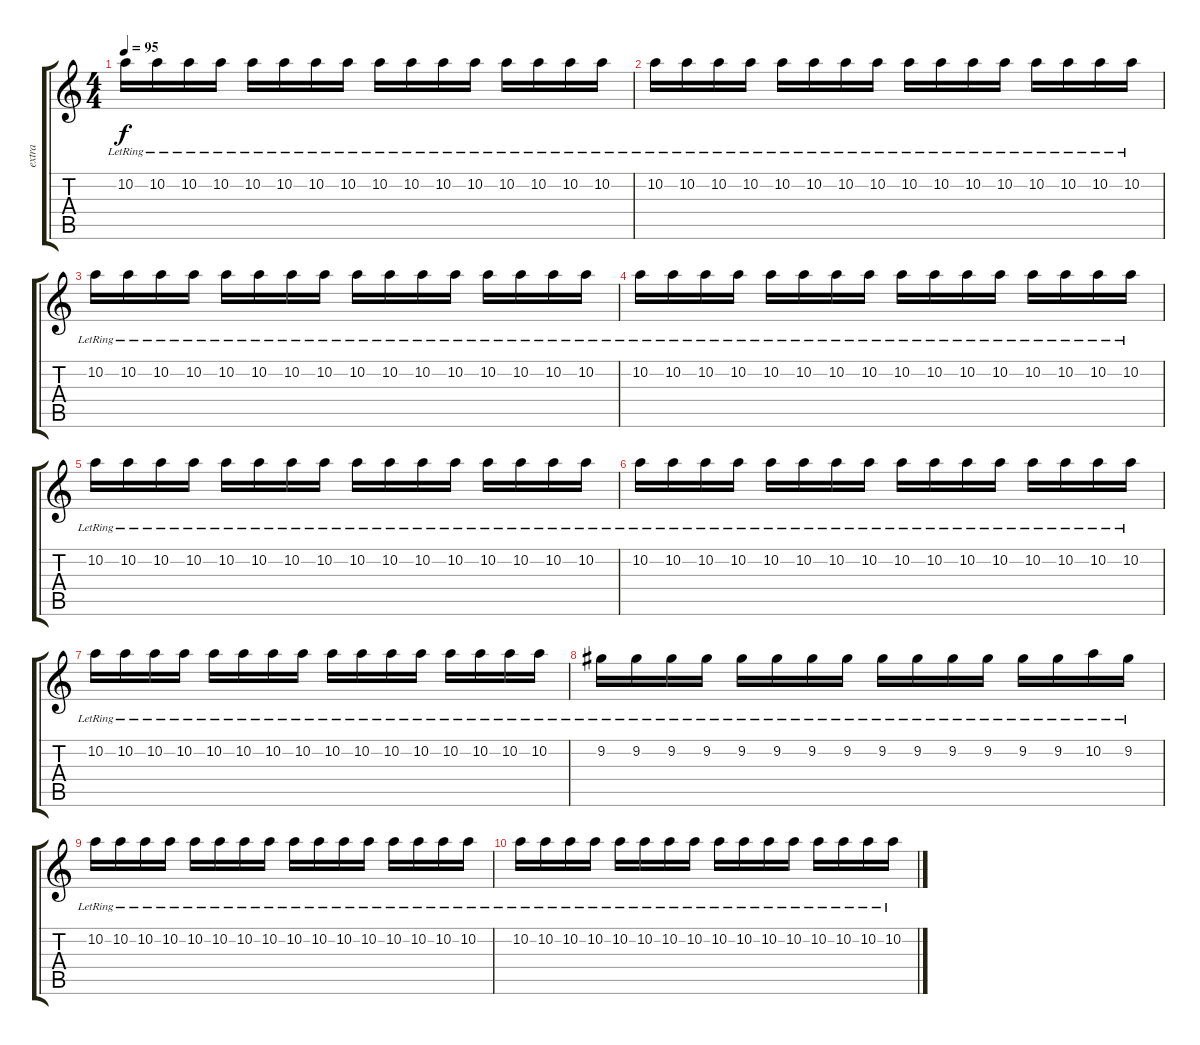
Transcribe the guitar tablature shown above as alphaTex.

\track ("extra" "extra") {instrument acousticguitarsteel}
\staff {score tabs}
\tuning (E4 B3 G3 D3 A2 E2) {hide}
\ts (4 4)
\tempo 95
\clef g2
\ks c
10.2{lr}.16{dy f volume 4} 10.2{lr}.16 10.2{lr}.16 10.2{lr}.16 10.2{lr}.16 10.2{lr}.16 10.2{lr}.16 10.2{lr}.16 10.2{lr}.16 10.2{lr}.16 10.2{lr}.16 10.2{lr}.16 10.2{lr}.16 10.2{lr}.16 10.2{lr}.16 10.2{lr}.16 |
10.2{lr}.16 10.2{lr}.16 10.2{lr}.16 10.2{lr}.16 10.2{lr}.16 10.2{lr}.16 10.2{lr}.16 10.2{lr}.16 10.2{lr}.16 10.2{lr}.16 10.2{lr}.16 10.2{lr}.16 10.2{lr}.16 10.2{lr}.16 10.2{lr}.16 10.2{lr}.16 |
10.2{lr}.16 10.2{lr}.16 10.2{lr}.16 10.2{lr}.16 10.2{lr}.16 10.2{lr}.16 10.2{lr}.16 10.2{lr}.16 10.2{lr}.16 10.2{lr}.16 10.2{lr}.16 10.2{lr}.16 10.2{lr}.16 10.2{lr}.16 10.2{lr}.16 10.2{lr}.16 |
10.2{lr}.16 10.2{lr}.16 10.2{lr}.16 10.2{lr}.16 10.2{lr}.16 10.2{lr}.16 10.2{lr}.16 10.2{lr}.16 10.2{lr}.16 10.2{lr}.16 10.2{lr}.16 10.2{lr}.16 10.2{lr}.16 10.2{lr}.16 10.2{lr}.16 10.2{lr}.16 |
10.2{lr}.16 10.2{lr}.16 10.2{lr}.16 10.2{lr}.16 10.2{lr}.16 10.2{lr}.16 10.2{lr}.16 10.2{lr}.16 10.2{lr}.16 10.2{lr}.16 10.2{lr}.16 10.2{lr}.16 10.2{lr}.16 10.2{lr}.16 10.2{lr}.16 10.2{lr}.16 |
10.2{lr}.16 10.2{lr}.16 10.2{lr}.16 10.2{lr}.16 10.2{lr}.16 10.2{lr}.16 10.2{lr}.16 10.2{lr}.16 10.2{lr}.16 10.2{lr}.16 10.2{lr}.16 10.2{lr}.16 10.2{lr}.16 10.2{lr}.16 10.2{lr}.16 10.2{lr}.16 |
10.2{lr}.16 10.2{lr}.16 10.2{lr}.16 10.2{lr}.16 10.2{lr}.16 10.2{lr}.16 10.2{lr}.16 10.2{lr}.16 10.2{lr}.16 10.2{lr}.16 10.2{lr}.16 10.2{lr}.16 10.2{lr}.16 10.2{lr}.16 10.2{lr}.16 10.2{lr}.16 |
9.2{lr}.16 9.2{lr}.16 9.2{lr}.16 9.2{lr}.16 9.2{lr}.16 9.2{lr}.16 9.2{lr}.16 9.2{lr}.16 9.2{lr}.16 9.2{lr}.16 9.2{lr}.16 9.2{lr}.16 9.2{lr}.16 9.2{lr}.16 10.2{lr}.16 9.2{lr}.16 |
10.2{lr}.16 10.2{lr}.16 10.2{lr}.16 10.2{lr}.16 10.2{lr}.16 10.2{lr}.16 10.2{lr}.16 10.2{lr}.16 10.2{lr}.16 10.2{lr}.16 10.2{lr}.16 10.2{lr}.16 10.2{lr}.16 10.2{lr}.16 10.2{lr}.16 10.2{lr}.16 |
10.2{lr}.16 10.2{lr}.16 10.2{lr}.16 10.2{lr}.16 10.2{lr}.16 10.2{lr}.16 10.2{lr}.16 10.2{lr}.16 10.2{lr}.16 10.2{lr}.16 10.2{lr}.16 10.2{lr}.16 10.2{lr}.16 10.2{lr}.16 10.2{lr}.16 10.2{lr}.16
